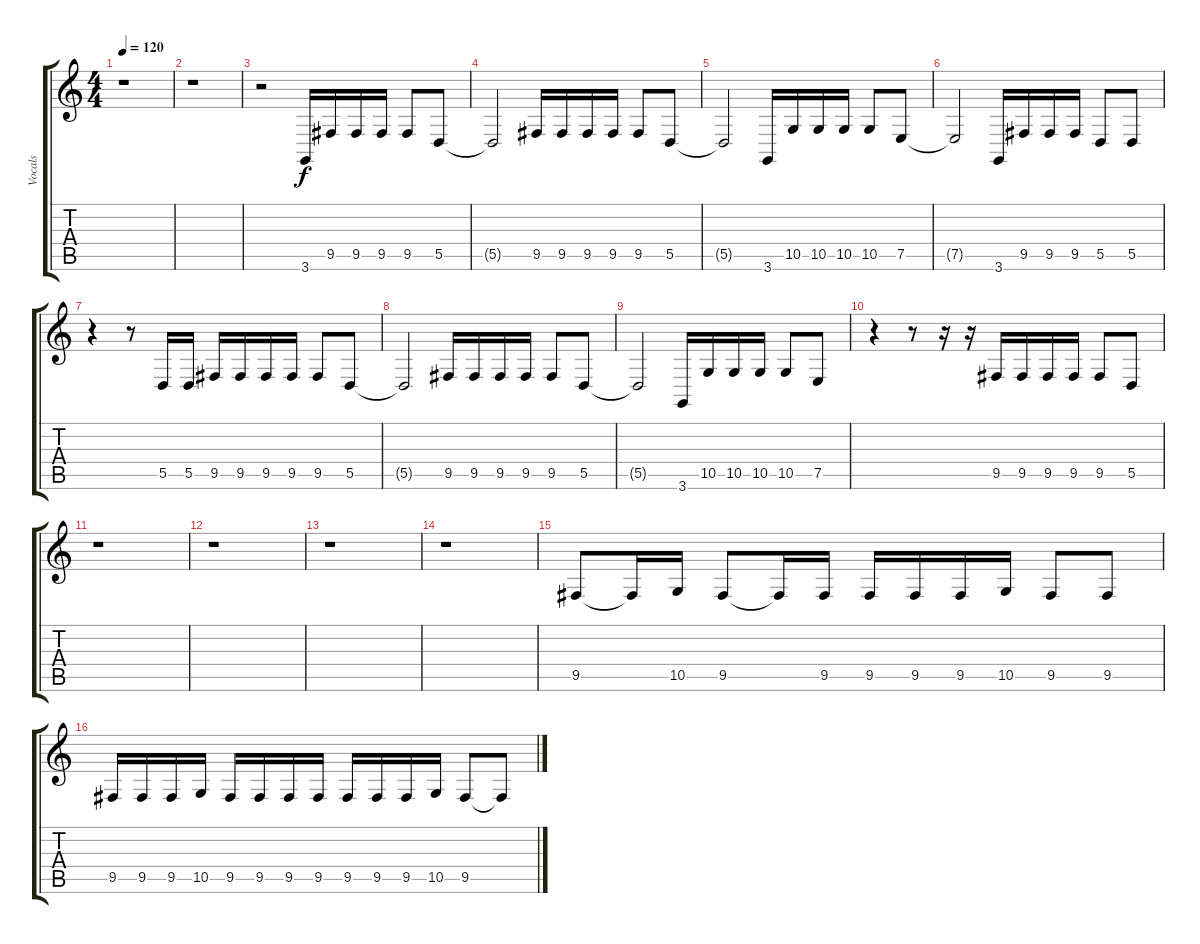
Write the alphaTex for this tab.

\track ("Vocals" "Vocals") {instrument synthbrass2}
\staff {score tabs}
\tuning (E4 B3 G3 D3 A2 E2) {hide}
\ts (4 4)
\tempo 120
\clef g2
\ks c
r.1{dy f} |
r.1 |
r.2{volume 16 instrument flute} 3.6.16 9.5.16 9.5.16 9.5.16 9.5.8 5.5.8 |
5.5{t}.2 9.5.16 9.5.16 9.5.16 9.5.16 9.5.8 5.5.8 |
5.5{t}.2 3.6.16 10.5.16 10.5.16 10.5.16 10.5.8 7.5.8 |
7.5{t}.2 3.6.16 9.5.16 9.5.16 9.5.16 5.5.8 5.5.8 |
r.4 r.8 5.5.16 5.5.16 9.5.16 9.5.16 9.5.16 9.5.16 9.5.8 5.5.8 |
5.5{t}.2 9.5.16 9.5.16 9.5.16 9.5.16 9.5.8 5.5.8 |
5.5{t}.2 3.6.16 10.5.16 10.5.16 10.5.16 10.5.8 7.5.8 |
r.4 r.8 r.16 r.16 9.5.16 9.5.16 9.5.16 9.5.16 9.5.8 5.5.8 |
r.1 |
r.1 |
r.1 |
r.1 |
9.5.8 9.5{t}.16 10.5.16 9.5.8 9.5{t}.16 9.5.16 9.5.16 9.5.16 9.5.16 10.5.16 9.5.8 9.5.8 |
9.5.16 9.5.16 9.5.16 10.5.16 9.5.16 9.5.16 9.5.16 9.5.16 9.5.16 9.5.16 9.5.16 10.5.16 9.5.8 9.5{t}.8
